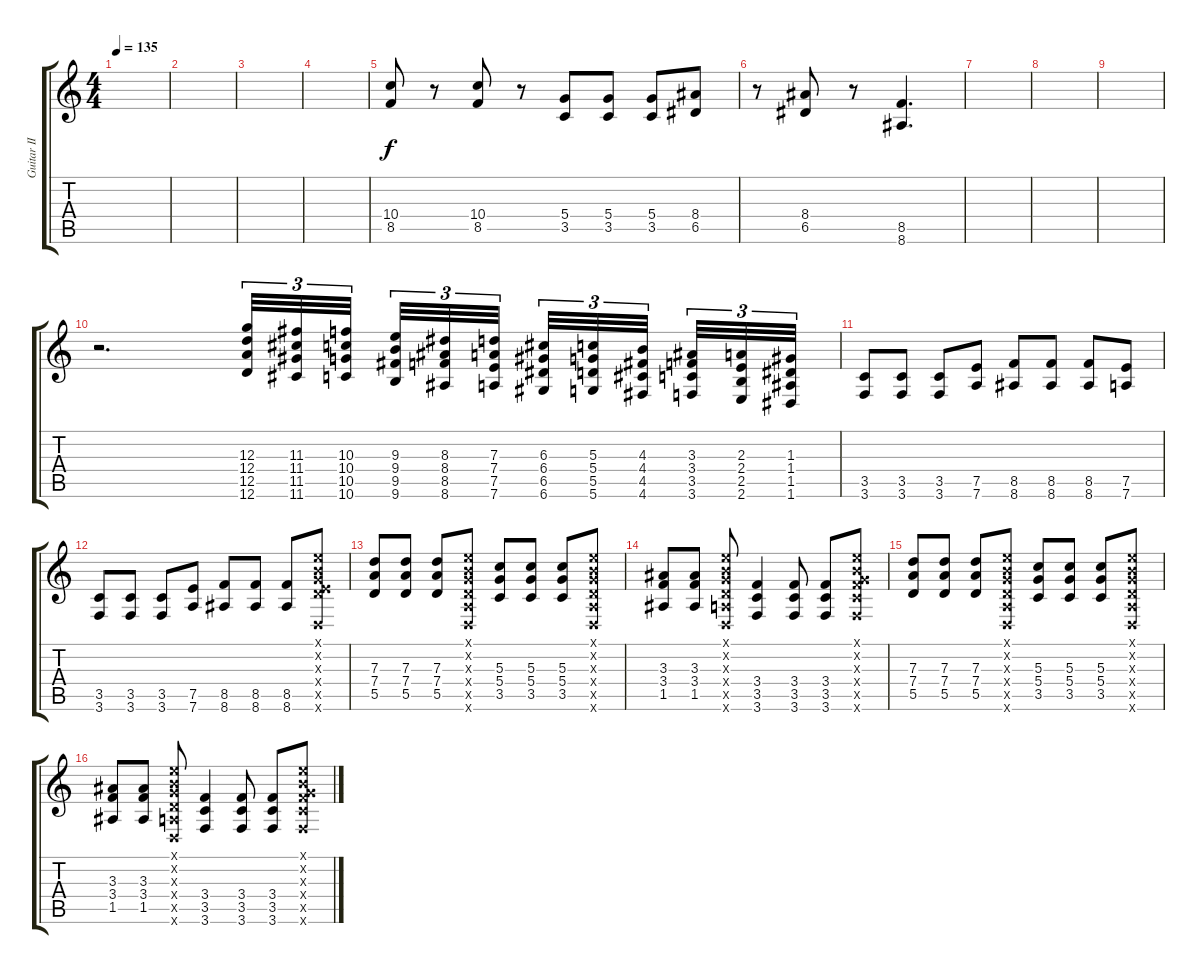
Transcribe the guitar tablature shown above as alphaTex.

\track ("Guitar II" "Guitar II") {instrument distortionguitar bank 67}
\staff {score tabs}
\tuning (E4 B3 G3 D3 A2 D2) {hide}
\ts (4 4)
\tempo 135
\clef g2
\ks c
|
|
|
|
(10.4 8.5).8 r.8 (10.4 8.5).8 r.8 (5.4 3.5).8 (5.4 3.5).8 (5.4 3.5).8 (8.4 6.5).8 |
r.8 (8.4 6.5).8 r.8 (8.5 8.6).4{d} |
|
|
|
r.2{d} (12.3 12.4 12.5 12.6).32{tu (3 2)} (11.3 11.4 11.5 11.6).32{tu (3 2)} (10.3 10.4 10.5 10.6).32{tu (3 2) beam splitsecondary} (9.3 9.4 9.5 9.6).32{tu (3 2)} (8.3 8.4 8.5 8.6).32{tu (3 2)} (7.3 7.4 7.5 7.6).32{tu (3 2) beam splitsecondary} (6.3 6.4 6.5 6.6).32{tu (3 2)} (5.3 5.4 5.5 5.6).32{tu (3 2)} (4.3 4.4 4.5 4.6).32{tu (3 2) beam splitsecondary} (3.3 3.4 3.5 3.6).32{tu (3 2)} (2.3 2.4 2.5 2.6).32{tu (3 2)} (1.3 1.4 1.5 1.6).32{tu (3 2)} |
(3.5 3.6).8 (3.5 3.6).8 (3.5 3.6).8 (7.5 7.6).8 (8.5 8.6).8 (8.5 8.6).8 (8.5 8.6).8 (7.5 7.6).8 |
(3.5 3.6).8 (3.5 3.6).8 (3.5 3.6).8 (7.5 7.6).8 (8.5 8.6).8 (8.5 8.6).8 (8.5 8.6).8 (0.1{x} 0.2{x} 0.3{x} 0.4{x} 7.5{x} 0.6{x}).8 |
(7.3 7.4 5.5).8 (7.3 7.4 5.5).8 (7.3 7.4 5.5).8 (0.1{x} 0.2{x} 0.3{x} 0.4{x} 0.5{x} 0.6{x}).8 (5.3 5.4 3.5).8 (5.3 5.4 3.5).8 (5.3 5.4 3.5).8 (0.1{x} 0.2{x} 0.3{x} 0.4{x} 0.5{x} 0.6{x}).8 |
(3.3 3.4 1.5).8 (3.3 3.4 1.5).8 (0.1{x} 0.2{x} 0.3{x} 0.4{x} 0.5{x} 0.6{x}).8 (3.4 3.5 3.6).4 (3.4 3.5 3.6).8 (3.4 3.5 3.6).8 (0.1{x} 0.2{x} 0.3{x} 3.4{x} 3.5{x} 3.6{x}).8 |
(7.3 7.4 5.5).8 (7.3 7.4 5.5).8 (7.3 7.4 5.5).8 (0.1{x} 0.2{x} 0.3{x} 0.4{x} 0.5{x} 0.6{x}).8 (5.3 5.4 3.5).8 (5.3 5.4 3.5).8 (5.3 5.4 3.5).8 (0.1{x} 0.2{x} 0.3{x} 0.4{x} 0.5{x} 0.6{x}).8 |
(3.3 3.4 1.5).8 (3.3 3.4 1.5).8 (0.1{x} 0.2{x} 0.3{x} 0.4{x} 0.5{x} 0.6{x}).8 (3.4 3.5 3.6).4 (3.4 3.5 3.6).8 (3.4 3.5 3.6).8 (0.1{x} 0.2{x} 0.3{x} 3.4{x} 3.5{x} 3.6{x}).8
